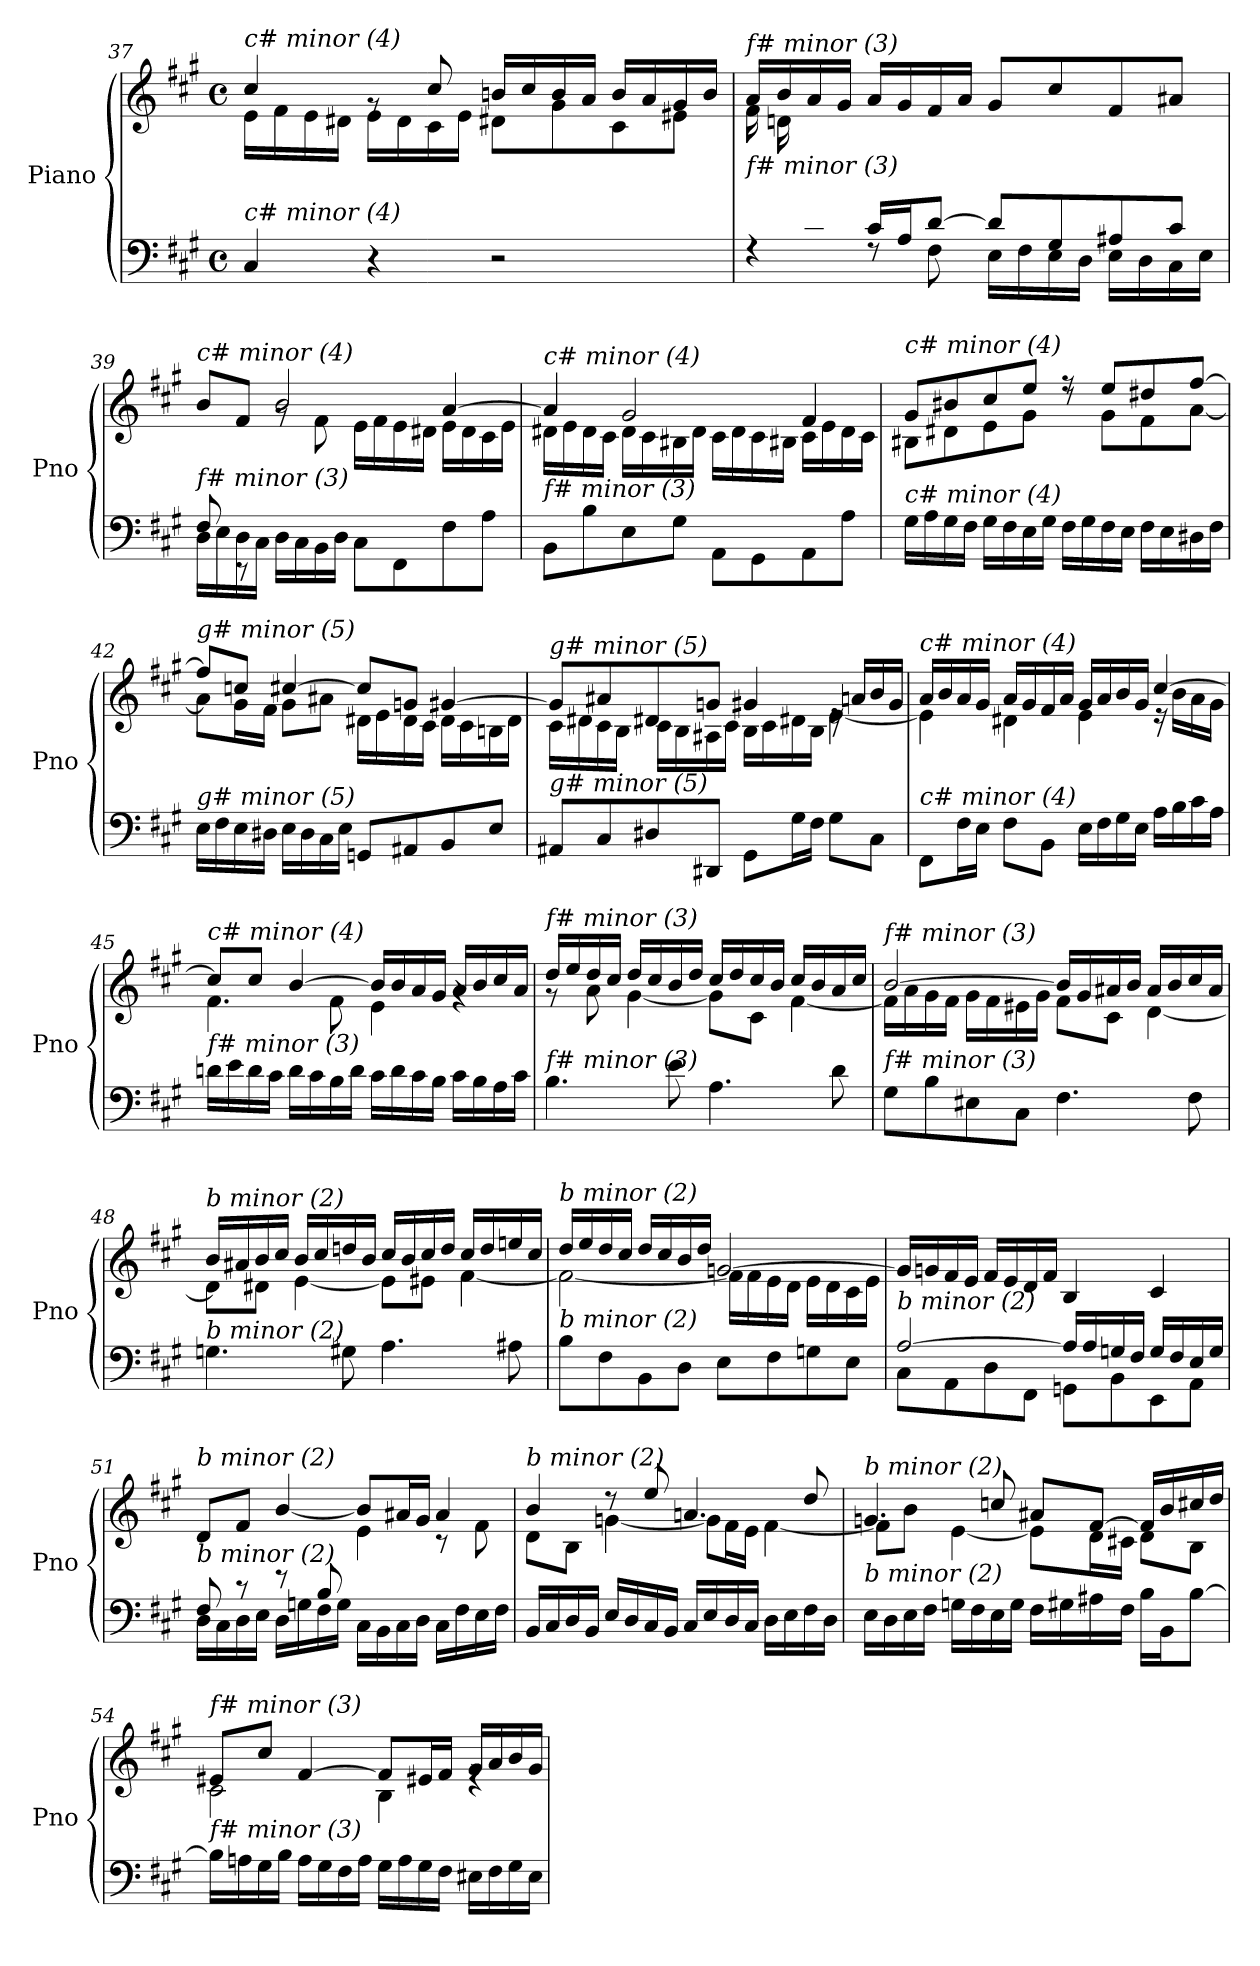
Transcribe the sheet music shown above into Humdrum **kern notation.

**kern	**kern
*part1	*part1
*staff2	*staff1
*I"Piano	*
*I'Pno	*
!!LO:LB:g=z
*clefF4	*clefG2
*k[f#c#g#]	*k[f#c#g#]
*M4/4	*M4/4
*met(c)	*met(c)
=37	=37
*	*^
!	!LO:TX:i:t=c# minor (4)	!
!LO:TX:i:t=c# minor (4)	!	!
4C#/	4cc#/	16e\LL
.	.	16f#\
.	.	16e\
.	.	16d#X\JJ
4r	8rg	16e\LL
.	.	16d#\
.	8cc#/	16c#\
.	.	16e\JJ
2r	16bn/LL	8d#X\L
.	16cc#/	.
.	16b/	8g#\
.	16a/JJ	.
.	16b/LL	8c#\
.	16a/	.
.	16g#/	8e#X\J
.	16b/JJ	.
=38	=38	=38
*^	*	*
!	!	!LO:TX:i:t=f# minor (3)	!
!LO:TX:i:t=f# minor (3)	!	!	!
8ryy	4rF	16a/LL	16f#\LL
.	.	16b/	16dn\
16c#/	.	16a/	2..ryy
16B/JJ	.	16g#/JJ	.
16c#/LL	8rF	16a/LL	.
16A/J	.	16g#/	.
[8d/J	8F#\	16f#/	.
.	.	16a/JJ	.
8d/L]	16E\LL	8g#/L	.
.	16F#\	.	.
8G#/	16E\	8cc#/	.
.	16D\JJ	.	.
8A#X/	16E\LL	8f#/	.
.	16D\	.	.
8c#/J	16C#\	8a#X/J	.
.	16E\JJ	.	.
=39	=39	=39	=39
*	*^	*	*^
!	!	!	!LO:TX:i:t=c# minor (4)	!	!
!LO:TX:i:t=f# minor (3)	!	!	!	!	!
4ryy	16D\LL	8F#/	8b/L	4ryy	4ryy
.	16E\	.	.	.	.
.	16D\	8r	8f#/J	.	.
.	16C#\JJ	.	.	.	.
2.ryy	16D\LL	2.ryy	2b/	8rg	2.ryy
.	16C#\	.	.	.	.
.	16BB\	.	.	8f#\	.
.	16D\JJ	.	.	.	.
.	8C#\L	.	.	16e\LL	.
.	.	.	.	16f#\	.
.	8FF#\	.	.	16e\	.
.	.	.	.	16d#X\JJ	.
.	8F#\	.	[4a/	16e\LL	.
.	.	.	.	16d#\	.
.	8A\J	.	.	16c#\	.
.	.	.	.	16e\JJ	.
*v	*v	*v	*	*	*
*	*	*v	*v
!!LO:LB:g=z
=40	=40	=40
!	!LO:TX:i:t=c# minor (4)	!
!LO:TX:i:t=f# minor (3)	!	!
8BB\L	4a/]	16d#X\LL
.	.	16e\
8B\	.	16d#\
.	.	16c#\JJ
8E\	2g#/	16d#\LL
.	.	16c#\
8G#\J	.	16B#X\
.	.	16d#\JJ
8AA\L	.	16c#\LL
.	.	16d#\
8GG#\	.	16c#\
.	.	16B#X\JJ
8AA\	4f#/	16c#\LL
.	.	16e\
8A\J	.	16d#\
.	.	16c#\JJ
=41	=41	=41
!	!LO:TX:i:t=c# minor (4)	!
!LO:TX:i:t=c# minor (4)	!	!
16G#\LL	8g#/L	8B#X\L
16A\	.	.
16G#\	8b#X/	8d#X\
16F#\JJ	.	.
16G#\LL	8cc#/	8e\
16F#\	.	.
16E\	8ee/J	8g#\J
16G#\JJ	.	.
16F#\LL	8r	8rdd
16G#\	.	.
16F#\	8ee/L	8g#\L
16E\JJ	.	.
16F#\LL	8dd#X/	8f#\
16E\	.	.
16D#X\	[8ff#/J	[8a\J
16F#\JJ	.	.
=42	=42	=42
!	!LO:TX:i:t=g# minor (5)	!
!LO:TX:i:t=g# minor (5)	!	!
16E\LL	8ff#/L]	8a\L]
16F#\	.	.
16E\	8ccni/J	16g#\L
16D#X\JJ	.	16f#\JJ
16E\LL	[4cc#/	8g#\L
16D#\	.	.
16C#\	.	8a#X\J
16E\JJ	.	.
8GGni/L	8cc#/L]	16d#X\LL
.	.	16e\
8AA#X/	8gni/J	16d#\
.	.	16c#\JJ
8BB/	[4g#/	16d#\LL
.	.	16c#\
8E/J	.	16Bn\
.	.	16d#\JJ
!!LO:PB:g=z	!!
=43	=43	=43
!	!LO:TX:i:t=g# minor (5)	!
!LO:TX:i:t=g# minor (5)	!	!
8AA#X/L	8g#/L]	16c#\LL
.	.	16d#X\
8C#/	8a#X/	16c#\
.	.	16B\JJ
8D#X/	8d#X/	16c#\LL
.	.	16B\
8DD#X/J	8gni/J	16A#X\
.	.	16c#\JJ
8GG#\L	4g#/	16B\LL
.	.	16c#\
16G#\L	.	16d#X\
16F#\JJ	.	16B\JJ
8G#\L	16re	[4e\
.	16an/LL	.
8C#\J	16b/	.
.	16g#/JJ	.
=44	=44	=44
!	!LO:TX:i:t=c# minor (4)	!
!LO:TX:i:t=c# minor (4)	!	!
8FF#\L	16a/LL	4e\]
.	16b/	.
16F#\L	16a/	.
16E\JJ	16g#/JJ	.
8F#\L	16a/LL	4d#X\
.	16g#/	.
8BB\J	16f#/	.
.	16a/JJ	.
16E\LL	16g#/LL	4e\
16F#\	16a/	.
16G#\	16b/	.
16E\JJ	16g#/JJ	.
16A\LL	[4cc#/	16r
16B\	.	16b\LL
16c#\	.	16a\
16A\JJ	.	16g#\JJ
=45	=45	=45
!	!LO:TX:i:t=c# minor (4)	!
!LO:TX:i:t=f# minor (3)	!	!
16dn\LL	8cc#/L]	4.f#\
16e\	.	.
16d\	8cc#/J	.
16c#\JJ	.	.
16d\LL	[4b/	.
16c#\	.	.
16B\	.	8f#\
16d\JJ	.	.
16c#\LL	16b/LL]	4e\
16d\	16b/	.
16c#\	16a/	.
16B\JJ	16g#/JJ	.
16c#\LL	16a/LL	4rg
16B\	16b/	.
16A\	16cc#/	.
16c#\JJ	16a/JJ	.
!!LO:LB:g=z	!!
=46	=46	=46
!	!LO:TX:i:t=f# minor (3)	!
!LO:TX:i:t=f# minor (3)	!	!
4.B\	16dd/LL	8r
.	16ee/	.
.	16dd/	8a\
.	16cc#/JJ	.
.	16dd/LL	[4g#\
.	16cc#/	.
8e\	16b/	.
.	16dd/JJ	.
4.A\	16cc#/LL	8g#\L]
.	16dd/	.
.	16cc#/	8c#\J
.	16b/JJ	.
.	16cc#/LL	[4f#\
.	16b/	.
8d\	16a/	.
.	16cc#/JJ	.
=47	=47	=47
!	!LO:TX:i:t=f# minor (3)	!
!LO:TX:i:t=f# minor (3)	!	!
8G#\L	[2b/	16f#\LL]
.	.	16a\
8B\	.	16g#\
.	.	16f#\JJ
8E#X\	.	16g#\LL
.	.	16f#\
8C#\J	.	16e#X\
.	.	16g#\JJ
4.F#\	16b/LL]	8f#\L
.	16g#/	.
.	16a#X/	8c#\J
.	16b/JJ	.
.	16a#/LL	[4d\
.	16b/	.
8F#\	16cc#/	.
.	16a#/JJ	.
=48	=48	=48
!	!LO:TX:i:t=b minor (2)	!
!LO:TX:i:t=b minor (2)	!	!
4.Gn\	16b/LL	8d\L]
.	16a#X/	.
.	16b/	8d#X\J
.	16cc#/JJ	.
.	16b/LL	[4e\
.	16cc#/	.
8G#X\	16ddn/	.
.	16b/JJ	.
4.A\	16cc#/LL	8e\L]
.	16b/	.
.	16cc#/	8e#X\J
.	16dd/JJ	.
.	16cc#/LL	[4f#\
.	16dd/	.
8A#X\	16een/	.
.	16cc#/JJ	.
!!LO:LB:g=z	!!
=49	=49	=49
!	!LO:TX:i:t=b minor (2)	!
!LO:TX:i:t=b minor (2)	!	!
8B\L	16dd/LL	2f#\_
.	16ee/	.
8F#\	16dd/	.
.	16cc#/JJ	.
8BB\	16dd/LL	.
.	16cc#/	.
8D\J	16b/	.
.	16dd/JJ	.
8E\L	[2gn/	16f#\LL]
.	.	16f#\
8F#\	.	16e\
.	.	16d\JJ
8Gn\	.	16e\LL
.	.	16d\
8E\J	.	16c#\
.	.	16e\JJ
=50	=50	=50
*^	*	*
!	!	!LO:TX:i:t=b minor (2)	!
!LO:TX:i:t=b minor (2)	!	!	!
*	*	*v	*v
[2A/	8C#\L	16g/LL]
.	.	16gn/
.	8AA\	16f#/
.	.	16e/JJ
.	8D\	16f#/LL
.	.	16e/
.	8FF#\J	16d/
.	.	16f#/JJ
16A/LL]	8GGn\L	4B/
16A/	.	.
16Gn/	8BB\	.
16F#/JJ	.	.
16G/LL	8EE\	4c#/
16F#/	.	.
16E/	8AA\J	.
16G/JJ	.	.
=51	=51	=51
*	*^	*^
*	*	*	*	*^
!	!	!	!LO:TX:i:t=b minor (2)	!	!
!LO:TX:i:t=b minor (2)	!	!	!	!	!
2ryy	8F#/	16D\LL	8d/L	2ryy	2ryy
.	.	16C#\	.	.	.
.	8r	16D\	8f#/J	.	.
.	.	16E\JJ	.	.	.
.	8r	16D\LL	[4b/	.	.
.	.	16Gn\	.	.	.
.	8B/	16F#\	.	.	.
.	.	16G\JJ	.	.	.
2ryy	16C#\LL	2ryy	8b/L]	4e\	2ryy
.	16BB\	.	.	.	.
.	16C#\	.	16a#X/L	.	.
.	16D\JJ	.	16g#/JJ	.	.
.	16C#\LL	.	4a#/	8r	.
.	16F#\	.	.	.	.
.	16E\	.	.	8f#\	.
.	16F#\JJ	.	.	.	.
*	*v	*v	*	*	*
*	*	*	*v	*v
!!LO:LB:g=z
=52	=52	=52	=52
!	!	!LO:TX:i:t=b minor (2)	!
!LO:TX:i:t=b minor (2)	!	!	!
*v	*v	*	*
16BB/LL	4b/	8d\L
16C#/	.	.
16D/	.	8B\J
16BB/JJ	.	.
16E/LL	8r	[4gn\
16D/	.	.
16C#/	8ee/	.
16BB/JJ	.	.
16C#/LL	4.an/	8g\L]
16E/	.	.
16D/	.	16f#\L
16C#/JJ	.	16e\JJ
16D\LL	.	[4f#\
16E\	.	.
16F#\	8dd/	.
16D\JJ	.	.
=53	=53	=53
!	!LO:TX:i:t=b minor (2)	!
!LO:TX:i:t=b minor (2)	!	!
16E\LL	4.gn/	8f#\L]
16D\	.	.
16E\	.	8b\J
16F#\JJ	.	.
16Gn\LL	.	[4e\
16F#\	.	.
16E\	8ccn/	.
16G\JJ	.	.
16F#\LL	8a#X/L	8e\L]
16G#X\	.	.
16A#X\	[8f#/J	16d\L
16F#\JJ	.	16c#X\JJ
16B\LL	16f#/LL]	8d\L
16BB\J	16b/	.
[8B\J	16cc#X/	8B\J
.	16dd/JJ	.
=54	=54	=54
!	!LO:TX:i:t=f# minor (3)	!
!LO:TX:i:t=f# minor (3)	!	!
16B\LL]	8e#X/L	2c#\
16An\	.	.
16G#\	8cc#/J	.
16B\JJ	.	.
16A\LL	[4f#/	.
16G#\	.	.
16F#\	.	.
16A\JJ	.	.
16G#\LL	8f#/L]	4B\
16A\	.	.
16G#\	16e#X/L	.
16F#\JJ	16f#/JJ	.
16E#X\LL	16g#/LL	4re
16F#\	16a/	.
16G#\	16b/	.
16E#\JJ	16g#/JJ	.
*	*v	*v
=	=
*-	*-
